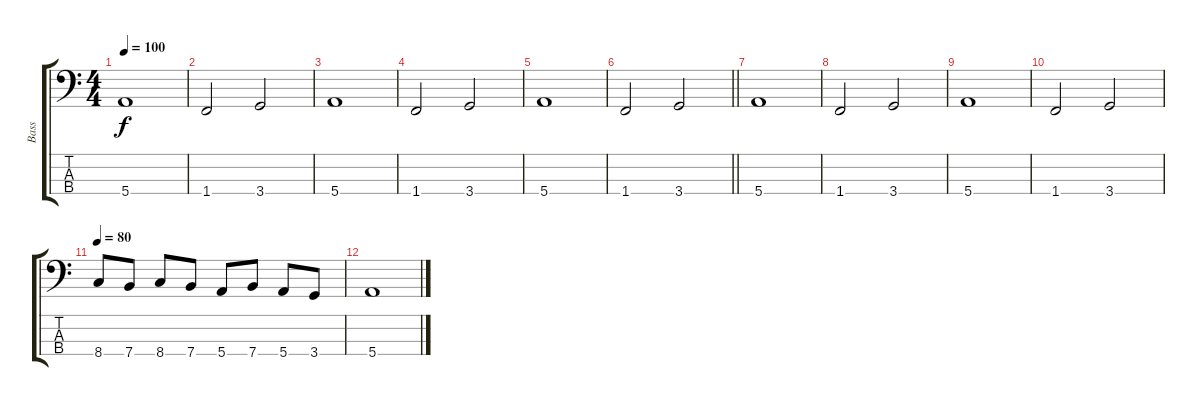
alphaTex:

\track ("Bass" "Bass") {instrument electricbassfinger}
\staff {score tabs}
\tuning (G2 D2 A1 E1) {hide}
\ts (4 4)
\tempo 100
\clef f4
\ks c
5.4.1{dy f} |
1.4.2 3.4.2 |
5.4.1 |
1.4.2 3.4.2 |
5.4.1 |
\barLineRight lightlight
1.4.2 3.4.2 |
5.4.1 |
1.4.2 3.4.2 |
5.4.1 |
1.4.2 3.4.2 |
\tempo 80
8.4.8 7.4.8 8.4.8 7.4.8 5.4.8 7.4.8 5.4.8 3.4.8 |
5.4.1
